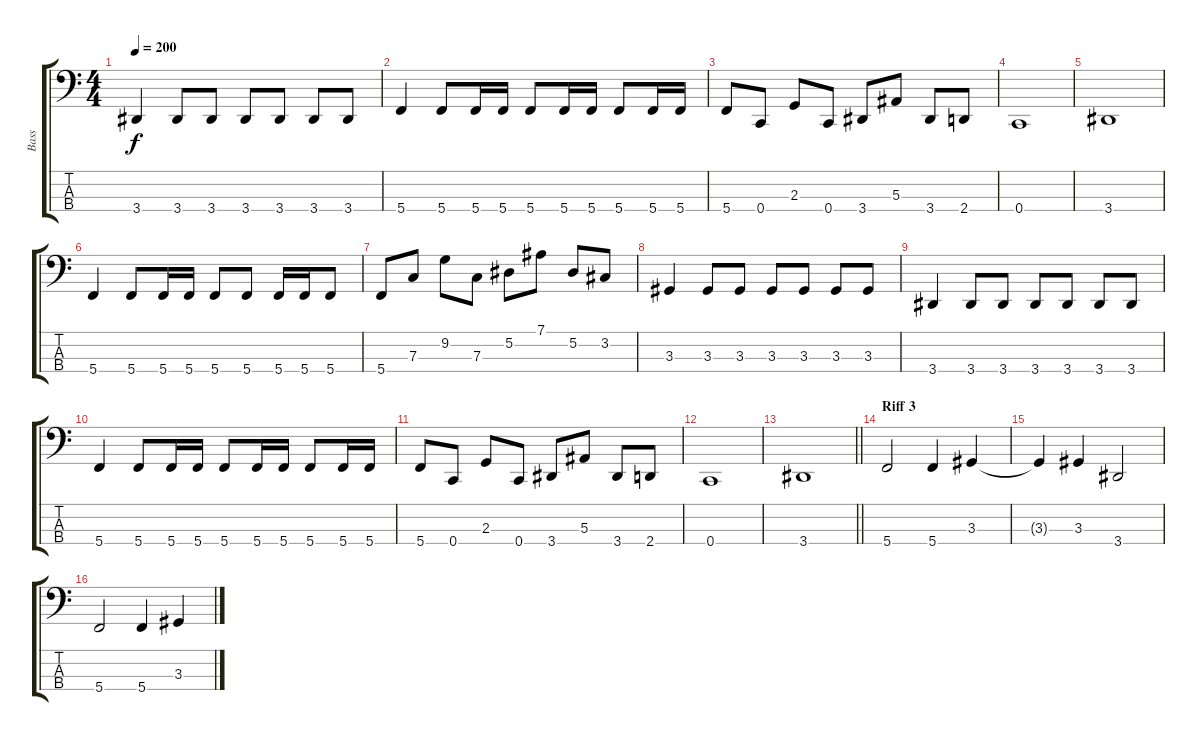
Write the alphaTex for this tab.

\track ("Bass" "Bass") {instrument electricbassfinger}
\staff {score tabs}
\tuning (Eb2 Bb1 F1 C1) {hide}
\ts (4 4)
\tempo 200
\clef f4
\ks c
3.4.4{dy f} 3.4.8 3.4.8 3.4.8 3.4.8 3.4.8 3.4.8 |
5.4.4 5.4.8 5.4.16 5.4.16 5.4.8 5.4.16 5.4.16 5.4.8 5.4.16 5.4.16 |
5.4.8 0.4.8 2.3.8 0.4.8 3.4.8 5.3.8 3.4.8 2.4.8 |
0.4.1 |
3.4.1 |
5.4.4 5.4.8 5.4.16 5.4.16 5.4.8 5.4.8 5.4.16 5.4.16 5.4.8 |
5.4.8 7.3.8 9.2.8 7.3.8 5.2.8 7.1.8 5.2.8 3.2.8 |
3.3.4 3.3.8 3.3.8 3.3.8 3.3.8 3.3.8 3.3.8 |
3.4.4 3.4.8 3.4.8 3.4.8 3.4.8 3.4.8 3.4.8 |
5.4.4 5.4.8 5.4.16 5.4.16 5.4.8 5.4.16 5.4.16 5.4.8 5.4.16 5.4.16 |
5.4.8 0.4.8 2.3.8 0.4.8 3.4.8 5.3.8 3.4.8 2.4.8 |
0.4.1 |
\barLineRight lightlight
3.4.1 |
\section ("" "Riff 3")
5.4.2 5.4.4 3.3.4 |
3.3{t}.4 3.3.4 3.4.2 |
5.4.2 5.4.4 3.3.4
